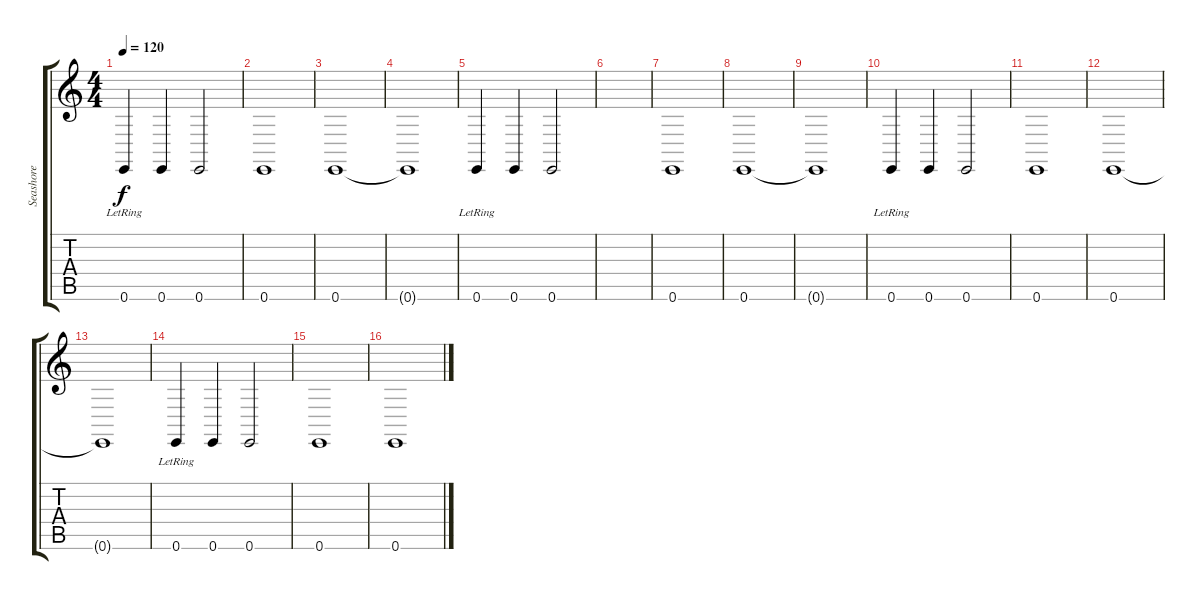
\track ("Seashore" "Seashore") {instrument seashore}
\staff {score tabs}
\tuning (E4 B3 G3 D3 A2 E2) {hide}
\ts (4 4)
\tempo 120
\clef g2
\ks c
0.6{lr}.4{dy f} 0.6.4 0.6.2 |
0.6.1 |
0.6.1 |
0.6{t}.1 |
0.6{lr}.4 0.6.4 0.6.2 |
|
0.6.1 |
0.6.1 |
0.6{t}.1 |
0.6{lr}.4 0.6.4 0.6.2 |
0.6.1 |
0.6.1 |
0.6{t}.1 |
0.6{lr}.4 0.6.4 0.6.2 |
0.6.1 |
0.6.1
